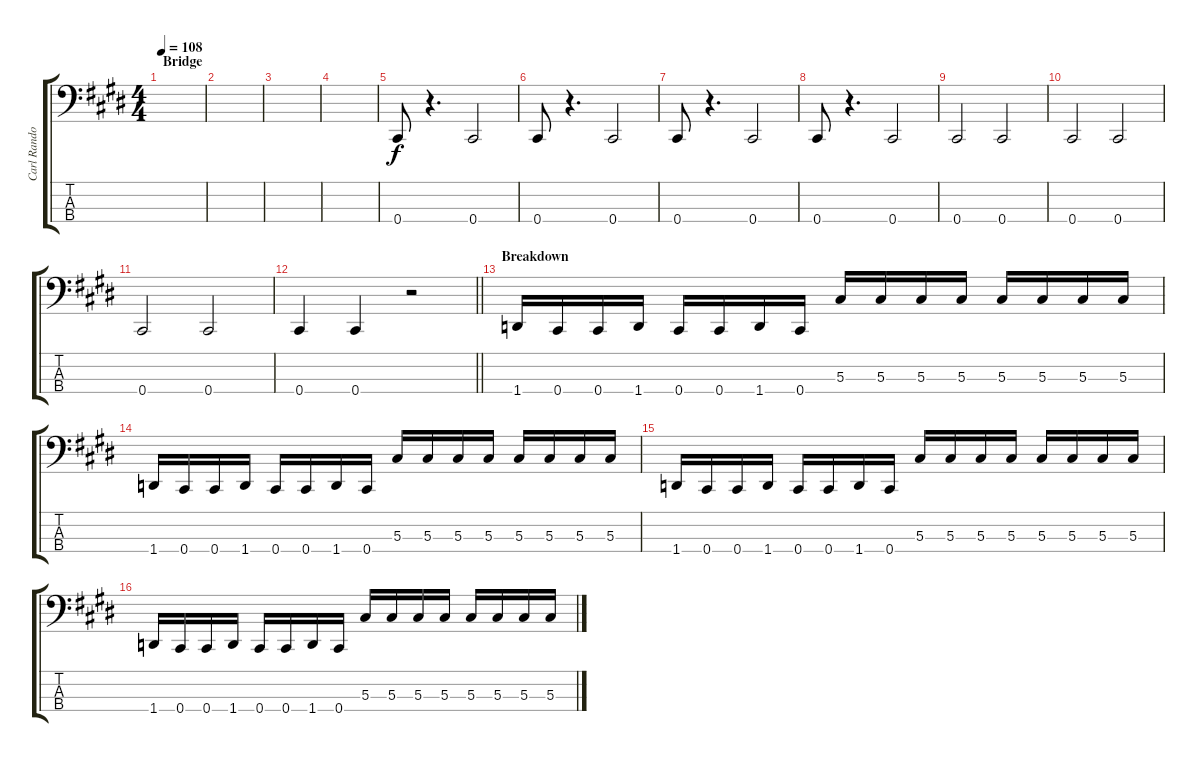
\track ("Carl Randolph" "Carl Rando") {instrument electricbasspick}
\staff {score tabs}
\tuning (Gb2 Db2 Ab1 Db1) {hide}
\ts (4 4)
\section ("" "Bridge")
\tempo 108
\clef f4
\ks c#minor
|
|
|
|
0.4.8 r.4{d} 0.4.2 |
0.4.8 r.4{d} 0.4.2 |
0.4.8 r.4{d} 0.4.2 |
0.4.8 r.4{d} 0.4.2 |
0.4.2 0.4.2 |
0.4.2 0.4.2 |
0.4.2 0.4.2 |
\barLineRight lightlight
0.4.4 0.4.4 r.2 |
\section ("" "Breakdown")
1.4.16 0.4.16 0.4.16 1.4.16 0.4.16 0.4.16 1.4.16 0.4.16 5.3.16 5.3.16 5.3.16 5.3.16 5.3.16 5.3.16 5.3.16 5.3.16 |
1.4.16 0.4.16 0.4.16 1.4.16 0.4.16 0.4.16 1.4.16 0.4.16 5.3.16 5.3.16 5.3.16 5.3.16 5.3.16 5.3.16 5.3.16 5.3.16 |
1.4.16 0.4.16 0.4.16 1.4.16 0.4.16 0.4.16 1.4.16 0.4.16 5.3.16 5.3.16 5.3.16 5.3.16 5.3.16 5.3.16 5.3.16 5.3.16 |
1.4.16 0.4.16 0.4.16 1.4.16 0.4.16 0.4.16 1.4.16 0.4.16 5.3.16 5.3.16 5.3.16 5.3.16 5.3.16 5.3.16 5.3.16 5.3.16
